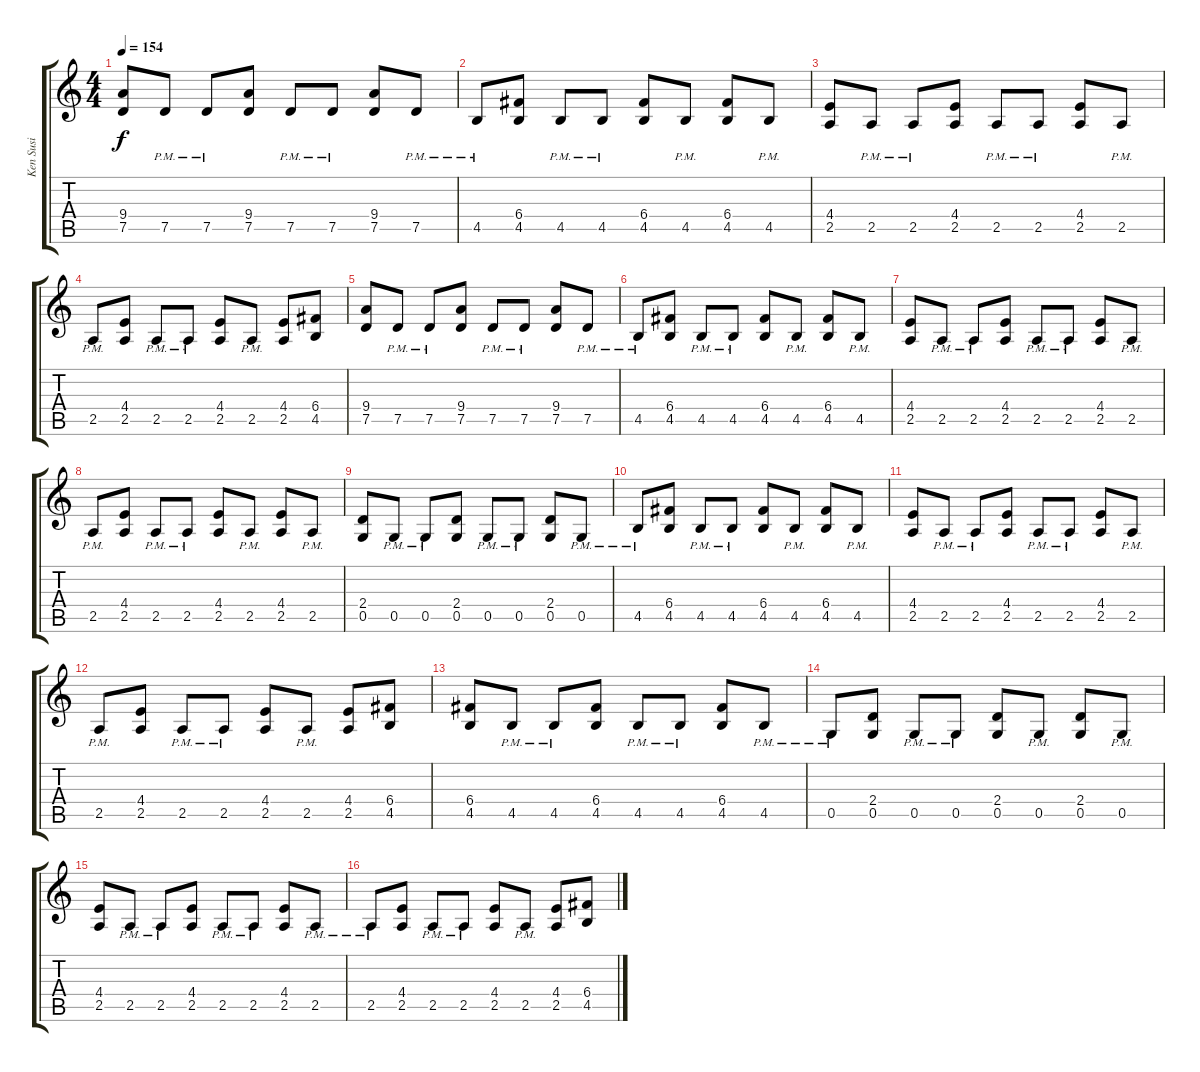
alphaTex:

\track ("Ken Susi" "Ken Susi") {instrument distortionguitar}
\staff {score tabs}
\tuning (D4 A3 F3 C3 G2 C2) {hide}
\ts (4 4)
\tempo 154
\clef g2
\ks c
(9.4 7.5).8{dy f} 7.5{pm}.8 7.5{pm}.8 (9.4 7.5).8 7.5{pm}.8 7.5{pm}.8 (9.4 7.5).8 7.5{pm}.8 |
4.5{pm}.8 (6.4 4.5).8 4.5{pm}.8 4.5{pm}.8 (6.4 4.5).8 4.5{pm}.8 (6.4 4.5).8 4.5{pm}.8 |
(4.4 2.5).8 2.5{pm}.8 2.5{pm}.8 (4.4 2.5).8 2.5{pm}.8 2.5{pm}.8 (4.4 2.5).8 2.5{pm}.8 |
2.5{pm}.8 (4.4 2.5).8 2.5{pm}.8 2.5{pm}.8 (4.4 2.5).8 2.5{pm}.8 (4.4 2.5).8 (6.4 4.5).8 |
(9.4 7.5).8 7.5{pm}.8 7.5{pm}.8 (9.4 7.5).8 7.5{pm}.8 7.5{pm}.8 (9.4 7.5).8 7.5{pm}.8 |
4.5{pm}.8 (6.4 4.5).8 4.5{pm}.8 4.5{pm}.8 (6.4 4.5).8 4.5{pm}.8 (6.4 4.5).8 4.5{pm}.8 |
(4.4 2.5).8 2.5{pm}.8 2.5{pm}.8 (4.4 2.5).8 2.5{pm}.8 2.5{pm}.8 (4.4 2.5).8 2.5{pm}.8 |
2.5{pm}.8 (4.4 2.5).8 2.5{pm}.8 2.5{pm}.8 (4.4 2.5).8 2.5{pm}.8 (4.4 2.5).8 2.5{pm}.8 |
(2.4 0.5).8 0.5{pm}.8 0.5{pm}.8 (2.4 0.5).8 0.5{pm}.8 0.5{pm}.8 (2.4 0.5).8 0.5{pm}.8 |
4.5{pm}.8 (6.4 4.5).8 4.5{pm}.8 4.5{pm}.8 (6.4 4.5).8 4.5{pm}.8 (6.4 4.5).8 4.5{pm}.8 |
(4.4 2.5).8 2.5{pm}.8 2.5{pm}.8 (4.4 2.5).8 2.5{pm}.8 2.5{pm}.8 (4.4 2.5).8 2.5{pm}.8 |
2.5{pm}.8 (4.4 2.5).8 2.5{pm}.8 2.5{pm}.8 (4.4 2.5).8 2.5{pm}.8 (4.4 2.5).8 (6.4 4.5).8 |
(6.4 4.5).8 4.5{pm}.8 4.5{pm}.8 (6.4 4.5).8 4.5{pm}.8 4.5{pm}.8 (6.4 4.5).8 4.5{pm}.8 |
0.5{pm}.8 (2.4 0.5).8 0.5{pm}.8 0.5{pm}.8 (2.4 0.5).8 0.5{pm}.8 (2.4 0.5).8 0.5{pm}.8 |
(4.4 2.5).8 2.5{pm}.8 2.5{pm}.8 (4.4 2.5).8 2.5{pm}.8 2.5{pm}.8 (4.4 2.5).8 2.5{pm}.8 |
2.5{pm}.8 (4.4 2.5).8 2.5{pm}.8 2.5{pm}.8 (4.4 2.5).8 2.5{pm}.8 (4.4 2.5).8 (6.4 4.5).8
